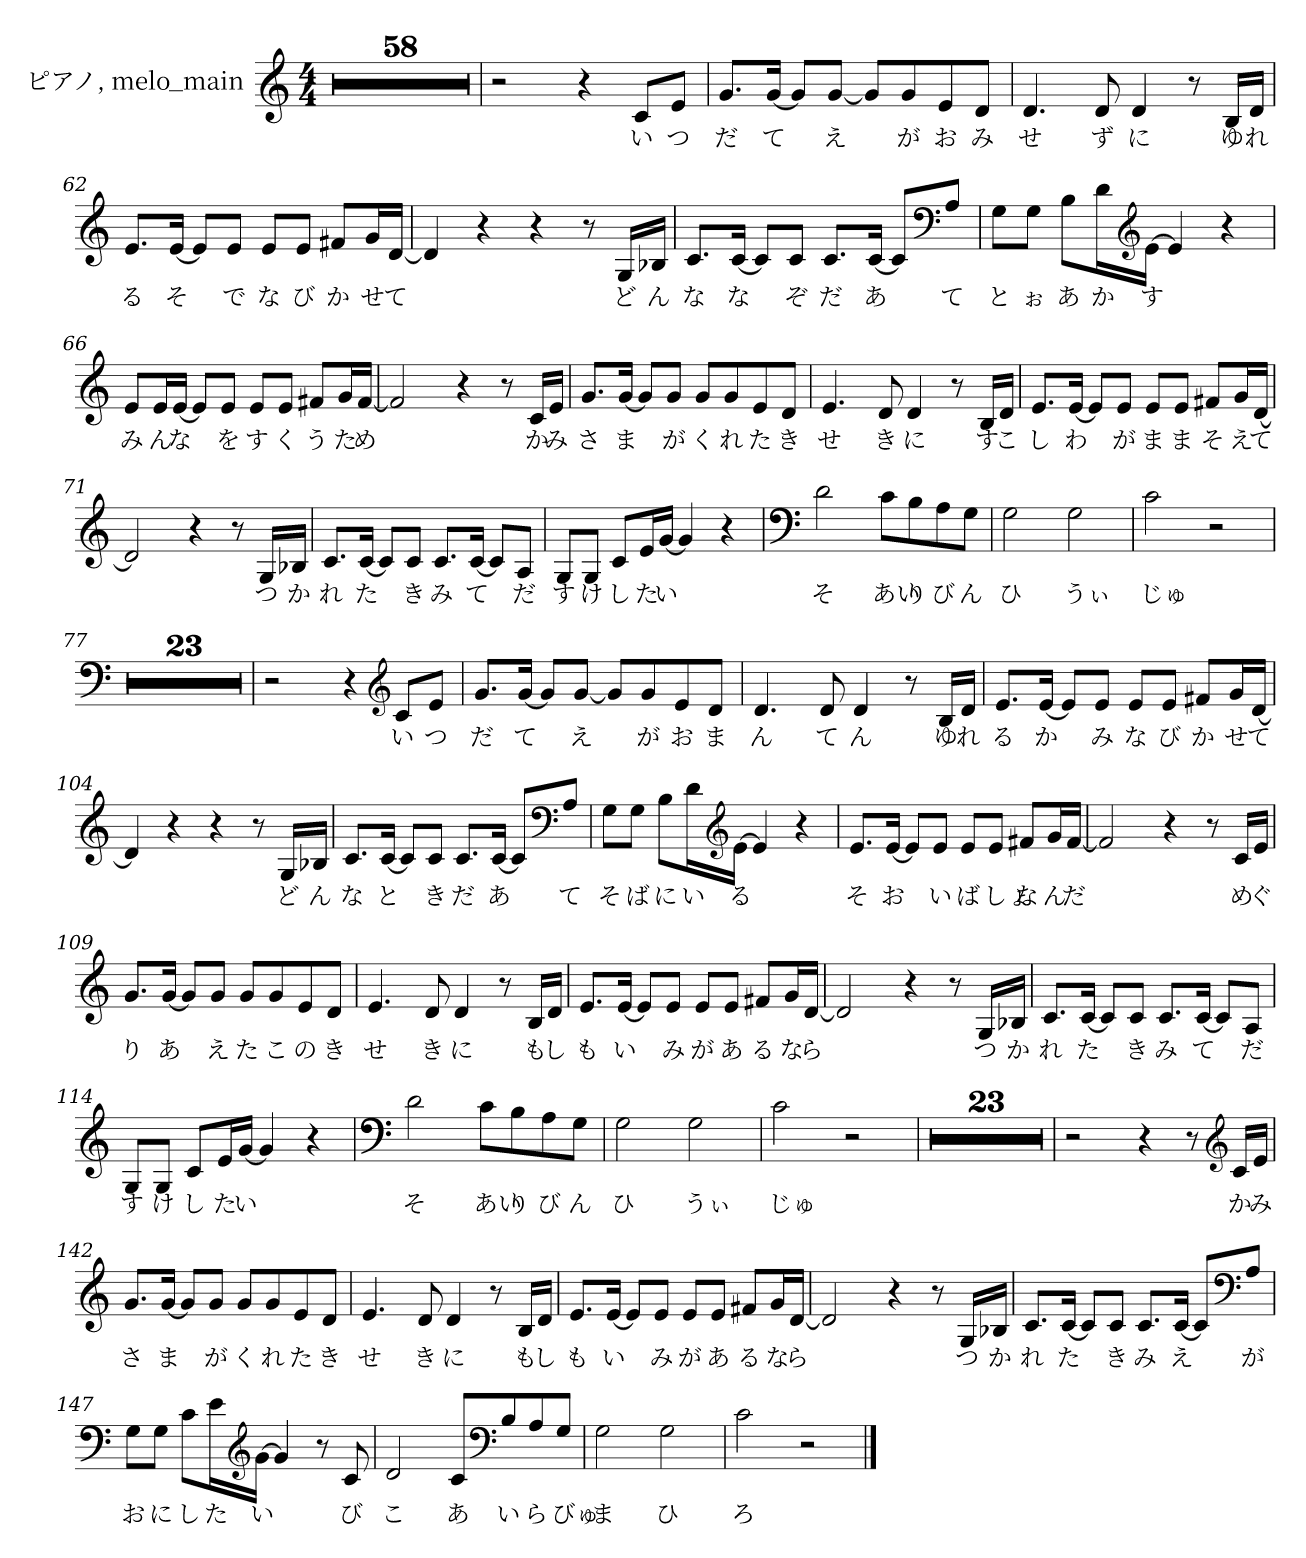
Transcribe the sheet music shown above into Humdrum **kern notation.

**kern	**text
*part1	*part1
*staff1	*staff1
*I"ピアノ, melo_main	*
*clefG2	*
*k[]	*
*M4/4	*
=1	=1
1r	.
=2	=2
1r	.
=3	=3
1r	.
=4	=4
1r	.
=5	=5
1r	.
=6	=6
1r	.
=7	=7
1r	.
=8	=8
1r	.
=9	=9
1r	.
=10	=10
1r	.
=11	=11
1r	.
!!LO:LB:g=z
=12	=12
1r	.
=13	=13
1r	.
=14	=14
1r	.
=15	=15
1r	.
=16	=16
1r	.
=17	=17
1r	.
=18	=18
1r	.
=19	=19
1r	.
=20	=20
1r	.
=21	=21
1r	.
=22	=22
1r	.
=23	=23
1r	.
!!LO:LB:g=z
=24	=24
1r	.
=25	=25
1r	.
=26	=26
1r	.
=27	=27
1r	.
=28	=28
1r	.
=29	=29
1r	.
=30	=30
1r	.
=31	=31
1r	.
=32	=32
1r	.
=33	=33
1r	.
=34	=34
1r	.
=35	=35
1r	.
!!LO:LB:g=z
=36	=36
1r	.
=37	=37
1r	.
=38	=38
1r	.
=39	=39
1r	.
=40	=40
1r	.
=41	=41
1r	.
=42	=42
1r	.
=43	=43
1r	.
=44	=44
1r	.
=45	=45
1r	.
=46	=46
1r	.
=47	=47
1r	.
!!LO:LB:g=z
=48	=48
1r	.
=49	=49
1r	.
=50	=50
1r	.
=51	=51
1r	.
=52	=52
1r	.
=53	=53
1r	.
=54	=54
1r	.
=55	=55
1r	.
=56	=56
1r	.
=57	=57
1r	.
=58	=58
1r	.
!!LO:LB:g=z
=59	=59
*MM140	*
2r	.
4r	.
8c/L	い
8e/J	つ
=60	=60
8.g/L	だ
[16g/Jk	て
8g/L]	.
[8g/J	え
8g/L]	.
8g/	が
8e/	お
8d/J	み
=61	=61
4.d/	せ
8d/	ず
4d/	に
8r	.
16B/LL	ゆ
16d/JJ	れ
=62	=62
8.e/L	る
[16e/Jk	そ
8e/L]	.
8e/J	で
8e/L	な
8e/J	び
8f#X/L	か
16g/L	せ
[16d/JJ	て
!!LO:LB:g=z
=63	=63
4d/]	.
4r	.
4r	.
8r	.
16G/LL	ど
16B-X/JJ	ん
=64	=64
8.c/L	な
[16c/Jk	な
8c/L]	.
8c/J	ぞ
8.c/L	だ
[16c/Jk	あ
8c/L]	.
*clefF4	*
8A/J	て
=65	=65
8G\L	と
8G\J	ぉ
8B\L	あ
16d\L	か
*clefG2	*
[16e\JJ	す
4e/]	.
4r	.
=66	=66
8e/L	み
16e/L	ん
[16e/JJ	な
8e/L]	.
8e/J	を
8e/L	す
8e/J	く
8f#X/L	う
16g/L	た
[16f#/JJ	め
!!LO:LB:g=z
=67	=67
2f#/]	.
4r	.
8r	.
16c/LL	か
16e/JJ	み
=68	=68
8.g/L	さ
[16g/Jk	ま
8g/L]	.
8g/J	が
8g/L	く
8g/	れ
8e/	た
8d/J	き
=69	=69
4.e/	せ
8d/	き
4d/	に
8r	.
16B/LL	す
16d/JJ	こ
=70	=70
8.e/L	し
[16e/Jk	わ
8e/L]	.
8e/J	が
8e/L	ま
8e/J	ま
8f#X/L	そ
16g/L	え
[16d/JJ	て
!!LO:LB:g=z
=71	=71
2d/]	.
4r	.
8r	.
16G/LL	つ
16B-X/JJ	か
=72	=72
8.c/L	れ
[16c/Jk	た
8c/L]	.
8c/J	き
8.c/L	み
[16c/Jk	て
8c/L]	.
8A/J	だ
=73	=73
8G/L	す
8G/J	け
8c/L	し
16e/L	た
[16g/JJ	い
4g/]	.
4r	.
=74	=74
*clefF4	*
2d\	そ
8c\L	あい
8B\	り
8A\	び
8G\J	ん
=75	=75
2G\	ひ
2G\	うぃ
!!LO:LB:g=z
=76	=76
2c\	じゅ
2r	.
=77	=77
1r	.
=78	=78
1r	.
=79	=79
1r	.
=80	=80
1r	.
=81	=81
1r	.
=82	=82
1r	.
=83	=83
1r	.
=84	=84
1r	.
=85	=85
1r	.
=86	=86
1r	.
=87	=87
1r	.
!!LO:LB:g=z
=88	=88
1r	.
=89	=89
1r	.
=90	=90
1r	.
=91	=91
1r	.
=92	=92
1r	.
=93	=93
1r	.
=94	=94
1r	.
=95	=95
1r	.
=96	=96
1r	.
=97	=97
1r	.
=98	=98
1r	.
=99	=99
1r	.
!!LO:PB:g=z
=100	=100
2r	.
4r	.
*clefG2	*
8c/L	い
8e/J	つ
=101	=101
8.g/L	だ
[16g/Jk	て
8g/L]	.
[8g/J	え
8g/L]	.
8g/	が
8e/	お
8d/J	ま
=102	=102
4.d/	ん
8d/	て
4d/	ん
8r	.
16B/LL	ゆ
16d/JJ	れ
=103	=103
8.e/L	る
[16e/Jk	か
8e/L]	.
8e/J	み
8e/L	な
8e/J	び
8f#X/L	か
16g/L	せ
[16d/JJ	て
!!LO:LB:g=z
=104	=104
4d/]	.
4r	.
4r	.
8r	.
16G/LL	ど
16B-X/JJ	ん
=105	=105
8.c/L	な
[16c/Jk	と
8c/L]	.
8c/J	き
8.c/L	だ
[16c/Jk	あ
8c/L]	.
*clefF4	*
8A/J	て
=106	=106
8G\L	そ
8G\J	ば
8B\L	に
16d\L	い
*clefG2	*
[16e\JJ	る
4e/]	.
4r	.
=107	=107
8.e/L	そ
[16e/Jk	お
8e/L]	.
8e/J	い
8e/L	ば
8e/J	しょ
8f#X/L	な
16g/L	ん
[16f#/JJ	だ
!!LO:LB:g=z
=108	=108
2f#/]	.
4r	.
8r	.
16c/LL	め
16e/JJ	ぐ
=109	=109
8.g/L	り
[16g/Jk	あ
8g/L]	.
8g/J	え
8g/L	た
8g/	こ
8e/	の
8d/J	き
=110	=110
4.e/	せ
8d/	き
4d/	に
8r	.
16B/LL	も
16d/JJ	し
=111	=111
8.e/L	も
[16e/Jk	い
8e/L]	.
8e/J	み
8e/L	が
8e/J	あ
8f#X/L	る
16g/L	な
[16d/JJ	ら
!!LO:LB:g=z
=112	=112
2d/]	.
4r	.
8r	.
16G/LL	つ
16B-X/JJ	か
=113	=113
8.c/L	れ
[16c/Jk	た
8c/L]	.
8c/J	き
8.c/L	み
[16c/Jk	て
8c/L]	.
8A/J	だ
=114	=114
8G/L	す
8G/J	け
8c/L	し
16e/L	た
[16g/JJ	い
4g/]	.
4r	.
=115	=115
*clefF4	*
2d\	そ
8c\L	あい
8B\	り
8A\	び
8G\J	ん
=116	=116
2G\	ひ
2G\	うぃ
!!LO:LB:g=z
=117	=117
2c\	じゅ
2r	.
=118	=118
1r	.
=119	=119
1r	.
=120	=120
1r	.
=121	=121
1r	.
=122	=122
1r	.
=123	=123
1r	.
=124	=124
1r	.
=125	=125
1r	.
=126	=126
1r	.
=127	=127
1r	.
=128	=128
1r	.
!!LO:LB:g=z
=129	=129
1r	.
=130	=130
1r	.
=131	=131
1r	.
=132	=132
1r	.
=133	=133
1r	.
=134	=134
1r	.
=135	=135
1r	.
=136	=136
1r	.
=137	=137
1r	.
=138	=138
1r	.
=139	=139
1r	.
=140	=140
1r	.
!!LO:LB:g=z
=141	=141
2r	.
4r	.
8r	.
*clefG2	*
16c/LL	か
16e/JJ	み
=142	=142
8.g/L	さ
[16g/Jk	ま
8g/L]	.
8g/J	が
8g/L	く
8g/	れ
8e/	た
8d/J	き
=143	=143
4.e/	せ
8d/	き
4d/	に
8r	.
16B/LL	も
16d/JJ	し
=144	=144
8.e/L	も
[16e/Jk	い
8e/L]	.
8e/J	み
8e/L	が
8e/J	あ
8f#X/L	る
16g/L	な
[16d/JJ	ら
!!LO:LB:g=z
=145	=145
2d/]	.
4r	.
8r	.
16G/LL	つ
16B-X/JJ	か
=146	=146
8.c/L	れ
[16c/Jk	た
8c/L]	.
8c/J	き
8.c/L	み
[16c/Jk	え
8c/L]	.
*clefF4	*
8A/J	が
=147	=147
8G\L	お
8G\J	に
8c\L	し
16e\L	た
*clefG2	*
[16g\JJ	い
4g/]	.
8r	.
8c/	び
=148	=148
2d/	こ
8c/L	あ
*clefF4	*
8B/	い
8A/	ら
8G/J	びゅ
!!LO:LB:g=z
=149	=149
2G\	ま
2G\	ひ
=150	=150
2c\	ろ
2r	.
==	==
*-	*-
